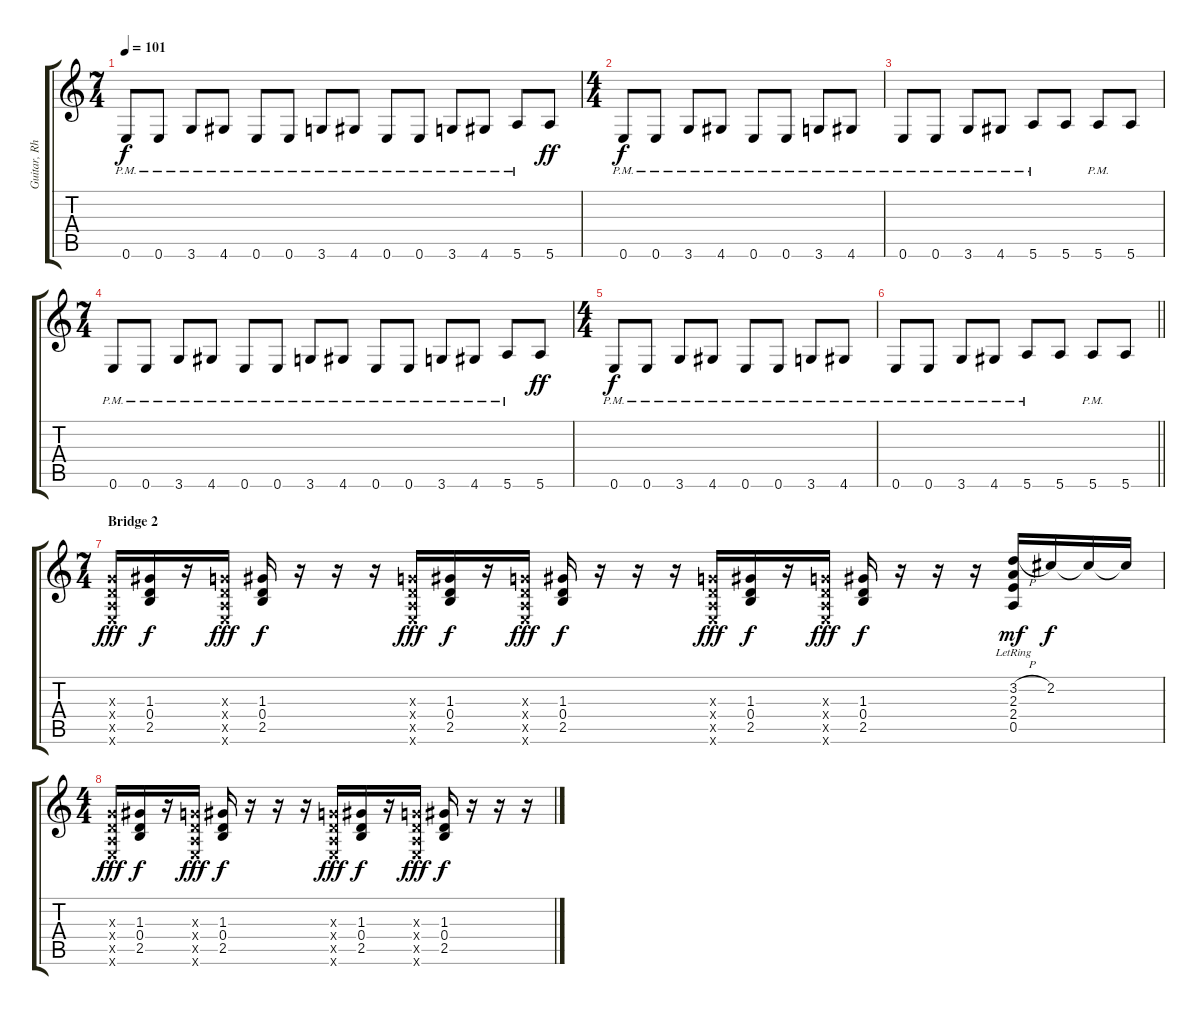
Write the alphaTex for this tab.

\track ("Guitar, Rhythm" "Guitar, Rh") {instrument distortionguitar}
\staff {score tabs}
\tuning (E4 B3 G3 D3 A2 E2) {hide}
\ts (7 4)
\tempo 101
\clef g2
\ks c
0.6{pm}.8{dy f} 0.6{pm}.8 3.6{pm}.8 4.6{pm}.8 0.6{pm}.8 0.6{pm}.8 3.6{pm}.8 4.6{pm}.8 0.6{pm}.8 0.6{pm}.8 3.6{pm}.8 4.6{pm}.8 5.6{pm}.8 5.6.8{dy ff} |
\ts (4 4)
0.6{pm}.8{dy f} 0.6{pm}.8 3.6{pm}.8 4.6{pm}.8 0.6{pm}.8 0.6{pm}.8 3.6{pm}.8 4.6{pm}.8 |
0.6{pm}.8 0.6{pm}.8 3.6{pm}.8 4.6{pm}.8 5.6{pm}.8 5.6.8 5.6{pm}.8 5.6.8 |
\ts (7 4)
0.6{pm}.8 0.6{pm}.8 3.6{pm}.8 4.6{pm}.8 0.6{pm}.8 0.6{pm}.8 3.6{pm}.8 4.6{pm}.8 0.6{pm}.8 0.6{pm}.8 3.6{pm}.8 4.6{pm}.8 5.6{pm}.8 5.6.8{dy ff} |
\ts (4 4)
0.6{pm}.8{dy f} 0.6{pm}.8 3.6{pm}.8 4.6{pm}.8 0.6{pm}.8 0.6{pm}.8 3.6{pm}.8 4.6{pm}.8 |
\barLineRight lightlight
0.6{pm}.8 0.6{pm}.8 3.6{pm}.8 4.6{pm}.8 5.6{pm}.8 5.6.8 5.6{pm}.8 5.6.8 |
\ts (7 4)
\section ("" "Bridge 2")
(0.3{x} 0.4{x} 0.5{x} 0.6{x}).16{dy fff} (1.3 0.4 2.5).16{dy f} r.16 (0.3{x} 0.4{x} 0.5{x} 0.6{x}).16{dy fff} (1.3 0.4 2.5).16{dy f} r.16 r.16 r.16 (0.3{x} 0.4{x} 0.5{x} 0.6{x}).16{dy fff} (1.3 0.4 2.5).16{dy f} r.16 (0.3{x} 0.4{x} 0.5{x} 0.6{x}).16{dy fff} (1.3 0.4 2.5).16{dy f} r.16 r.16 r.16 (0.3{x} 0.4{x} 0.5{x} 0.6{x}).16{dy fff} (1.3 0.4 2.5).16{dy f} r.16 (0.3{x} 0.4{x} 0.5{x} 0.6{x}).16{dy fff} (1.3 0.4 2.5).16{dy f} r.16 r.16 r.16 (3.2{h} 2.3{lr} 2.4{lr} 0.5{lr}).16{dy mf} 2.2.16{dy f} 2.2{t}.16 2.2{t}.16 |
\ts (4 4)
(0.3{x} 0.4{x} 0.5{x} 0.6{x}).16{dy fff} (1.3 0.4 2.5).16{dy f} r.16 (0.3{x} 0.4{x} 0.5{x} 0.6{x}).16{dy fff} (1.3 0.4 2.5).16{dy f} r.16 r.16 r.16 (0.3{x} 0.4{x} 0.5{x} 0.6{x}).16{dy fff} (1.3 0.4 2.5).16{dy f} r.16 (0.3{x} 0.4{x} 0.5{x} 0.6{x}).16{dy fff} (1.3 0.4 2.5).16{dy f} r.16 r.16 r.16
